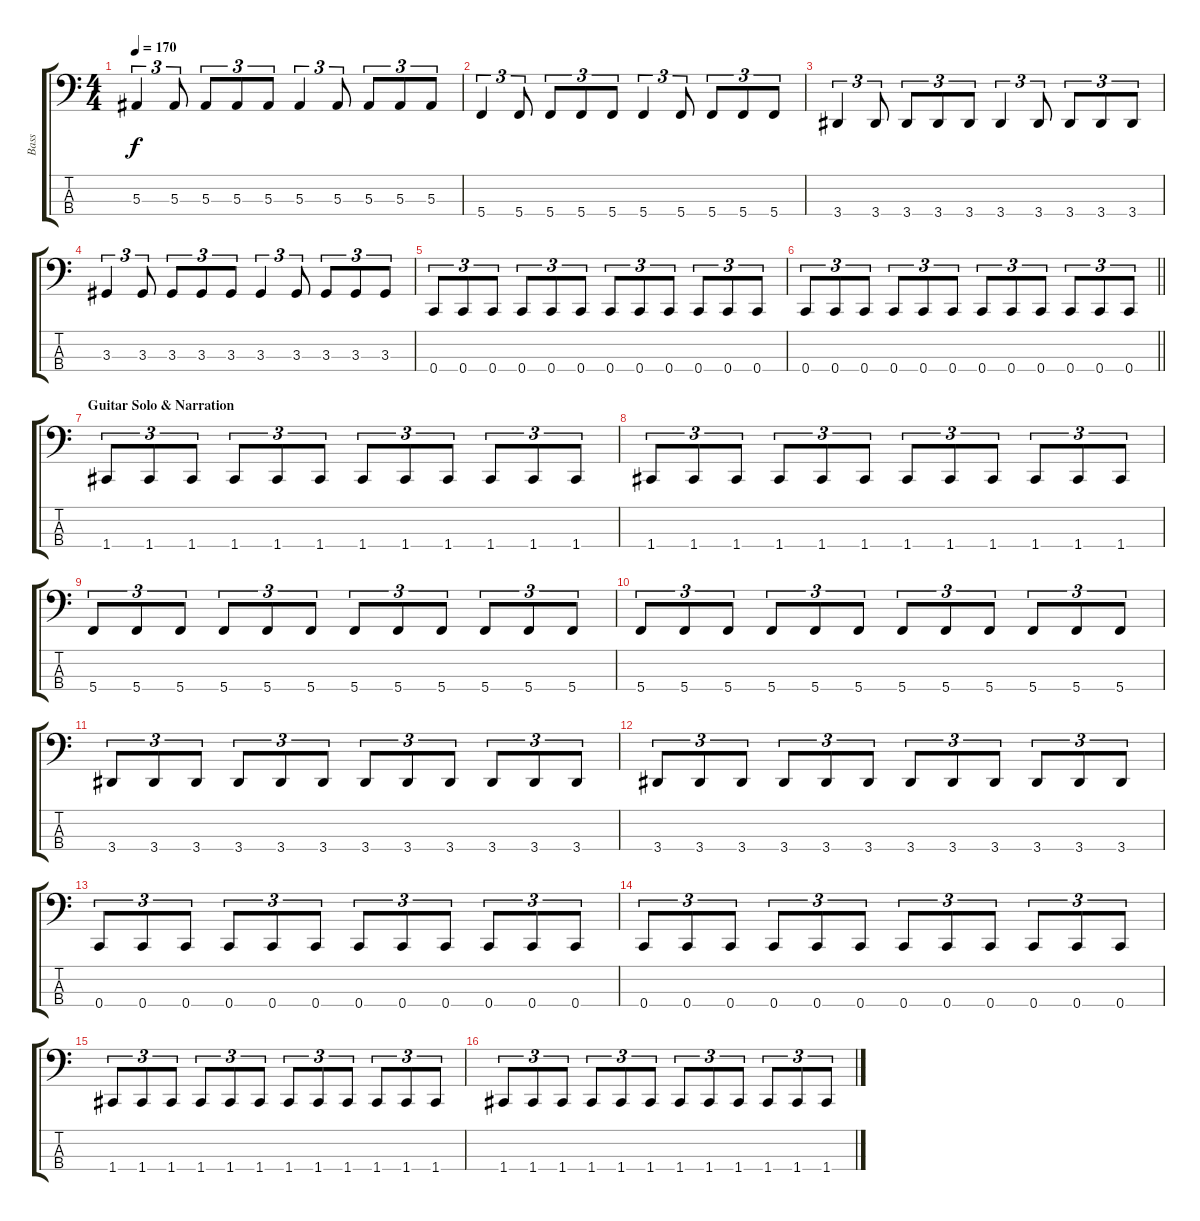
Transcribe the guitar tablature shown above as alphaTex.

\track ("Bass" "Bass") {instrument electricbasspick}
\staff {score tabs}
\tuning (Eb2 Bb1 F1 C1) {hide}
\ts (4 4)
\tempo 170
\clef f4
\ks c
5.3.4{tu (3 2) dy f} 5.3.8{tu (3 2)} 5.3.8{tu (3 2)} 5.3.8{tu (3 2)} 5.3.8{tu (3 2)} 5.3.4{tu (3 2)} 5.3.8{tu (3 2)} 5.3.8{tu (3 2)} 5.3.8{tu (3 2)} 5.3.8{tu (3 2)} |
5.4.4{tu (3 2)} 5.4.8{tu (3 2)} 5.4.8{tu (3 2)} 5.4.8{tu (3 2)} 5.4.8{tu (3 2)} 5.4.4{tu (3 2)} 5.4.8{tu (3 2)} 5.4.8{tu (3 2)} 5.4.8{tu (3 2)} 5.4.8{tu (3 2)} |
3.4.4{tu (3 2)} 3.4.8{tu (3 2)} 3.4.8{tu (3 2)} 3.4.8{tu (3 2)} 3.4.8{tu (3 2)} 3.4.4{tu (3 2)} 3.4.8{tu (3 2)} 3.4.8{tu (3 2)} 3.4.8{tu (3 2)} 3.4.8{tu (3 2)} |
3.3.4{tu (3 2)} 3.3.8{tu (3 2)} 3.3.8{tu (3 2)} 3.3.8{tu (3 2)} 3.3.8{tu (3 2)} 3.3.4{tu (3 2)} 3.3.8{tu (3 2)} 3.3.8{tu (3 2)} 3.3.8{tu (3 2)} 3.3.8{tu (3 2)} |
0.4.8{tu (3 2)} 0.4.8{tu (3 2)} 0.4.8{tu (3 2)} 0.4.8{tu (3 2)} 0.4.8{tu (3 2)} 0.4.8{tu (3 2)} 0.4.8{tu (3 2)} 0.4.8{tu (3 2)} 0.4.8{tu (3 2)} 0.4.8{tu (3 2)} 0.4.8{tu (3 2)} 0.4.8{tu (3 2)} |
\barLineRight lightlight
0.4.8{tu (3 2)} 0.4.8{tu (3 2)} 0.4.8{tu (3 2)} 0.4.8{tu (3 2)} 0.4.8{tu (3 2)} 0.4.8{tu (3 2)} 0.4.8{tu (3 2)} 0.4.8{tu (3 2)} 0.4.8{tu (3 2)} 0.4.8{tu (3 2)} 0.4.8{tu (3 2)} 0.4.8{tu (3 2)} |
\section ("" "Guitar Solo & Narration")
1.4.8{tu (3 2)} 1.4.8{tu (3 2)} 1.4.8{tu (3 2)} 1.4.8{tu (3 2)} 1.4.8{tu (3 2)} 1.4.8{tu (3 2)} 1.4.8{tu (3 2)} 1.4.8{tu (3 2)} 1.4.8{tu (3 2)} 1.4.8{tu (3 2)} 1.4.8{tu (3 2)} 1.4.8{tu (3 2)} |
1.4.8{tu (3 2)} 1.4.8{tu (3 2)} 1.4.8{tu (3 2)} 1.4.8{tu (3 2)} 1.4.8{tu (3 2)} 1.4.8{tu (3 2)} 1.4.8{tu (3 2)} 1.4.8{tu (3 2)} 1.4.8{tu (3 2)} 1.4.8{tu (3 2)} 1.4.8{tu (3 2)} 1.4.8{tu (3 2)} |
5.4.8{tu (3 2)} 5.4.8{tu (3 2)} 5.4.8{tu (3 2)} 5.4.8{tu (3 2)} 5.4.8{tu (3 2)} 5.4.8{tu (3 2)} 5.4.8{tu (3 2)} 5.4.8{tu (3 2)} 5.4.8{tu (3 2)} 5.4.8{tu (3 2)} 5.4.8{tu (3 2)} 5.4.8{tu (3 2)} |
5.4.8{tu (3 2)} 5.4.8{tu (3 2)} 5.4.8{tu (3 2)} 5.4.8{tu (3 2)} 5.4.8{tu (3 2)} 5.4.8{tu (3 2)} 5.4.8{tu (3 2)} 5.4.8{tu (3 2)} 5.4.8{tu (3 2)} 5.4.8{tu (3 2)} 5.4.8{tu (3 2)} 5.4.8{tu (3 2)} |
3.4.8{tu (3 2)} 3.4.8{tu (3 2)} 3.4.8{tu (3 2)} 3.4.8{tu (3 2)} 3.4.8{tu (3 2)} 3.4.8{tu (3 2)} 3.4.8{tu (3 2)} 3.4.8{tu (3 2)} 3.4.8{tu (3 2)} 3.4.8{tu (3 2)} 3.4.8{tu (3 2)} 3.4.8{tu (3 2)} |
3.4.8{tu (3 2)} 3.4.8{tu (3 2)} 3.4.8{tu (3 2)} 3.4.8{tu (3 2)} 3.4.8{tu (3 2)} 3.4.8{tu (3 2)} 3.4.8{tu (3 2)} 3.4.8{tu (3 2)} 3.4.8{tu (3 2)} 3.4.8{tu (3 2)} 3.4.8{tu (3 2)} 3.4.8{tu (3 2)} |
0.4.8{tu (3 2)} 0.4.8{tu (3 2)} 0.4.8{tu (3 2)} 0.4.8{tu (3 2)} 0.4.8{tu (3 2)} 0.4.8{tu (3 2)} 0.4.8{tu (3 2)} 0.4.8{tu (3 2)} 0.4.8{tu (3 2)} 0.4.8{tu (3 2)} 0.4.8{tu (3 2)} 0.4.8{tu (3 2)} |
0.4.8{tu (3 2)} 0.4.8{tu (3 2)} 0.4.8{tu (3 2)} 0.4.8{tu (3 2)} 0.4.8{tu (3 2)} 0.4.8{tu (3 2)} 0.4.8{tu (3 2)} 0.4.8{tu (3 2)} 0.4.8{tu (3 2)} 0.4.8{tu (3 2)} 0.4.8{tu (3 2)} 0.4.8{tu (3 2)} |
1.4.8{tu (3 2)} 1.4.8{tu (3 2)} 1.4.8{tu (3 2)} 1.4.8{tu (3 2)} 1.4.8{tu (3 2)} 1.4.8{tu (3 2)} 1.4.8{tu (3 2)} 1.4.8{tu (3 2)} 1.4.8{tu (3 2)} 1.4.8{tu (3 2)} 1.4.8{tu (3 2)} 1.4.8{tu (3 2)} |
1.4.8{tu (3 2)} 1.4.8{tu (3 2)} 1.4.8{tu (3 2)} 1.4.8{tu (3 2)} 1.4.8{tu (3 2)} 1.4.8{tu (3 2)} 1.4.8{tu (3 2)} 1.4.8{tu (3 2)} 1.4.8{tu (3 2)} 1.4.8{tu (3 2)} 1.4.8{tu (3 2)} 1.4.8{tu (3 2)}
